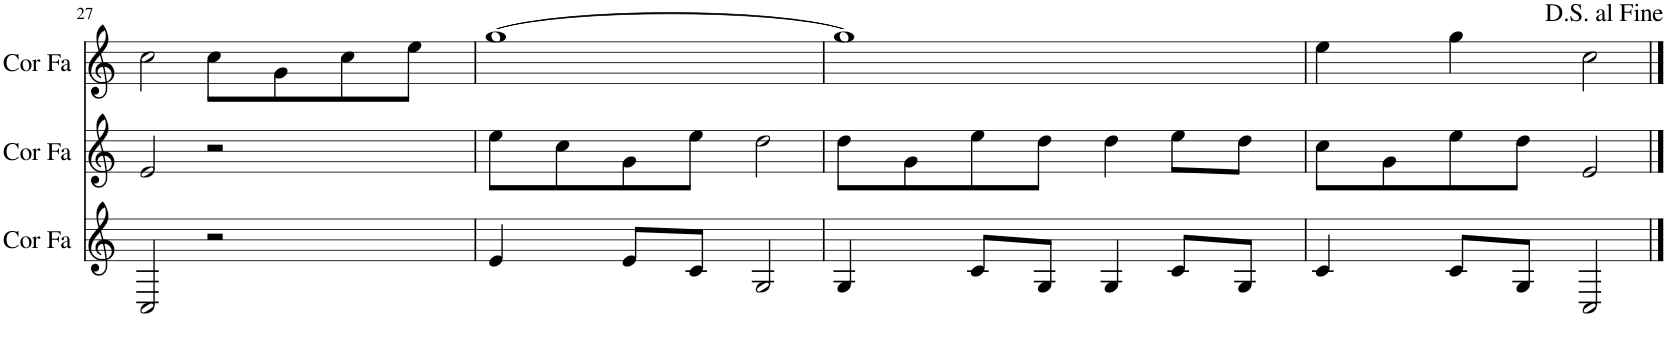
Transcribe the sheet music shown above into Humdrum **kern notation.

**kern	**kern	**kern
*part3	*part2	*part1
*staff3	*staff2	*staff1
*I"Cor en Fa	*I"Cor en Fa	*I"Cor en Fa
*I'Cor Fa	*I'Cor Fa	*I'Cor Fa
!!LO:PB:g=z
*clefG2	*clefG2	*clefG2
*Trd4c7	*Trd4c7	*Trd4c7
*k[]	*k[]	*k[]
*M4/4	*M4/4	*M4/4
=27	=27	=27
2C/	2e/	2cc\
2r	2r	8cc\L
.	.	8g\
.	.	8cc\
.	.	8ee\J
=28	=28	=28
4e/	8ee\L	[1gg
.	8cc\	.
8e/L	8g\	.
8c/J	8ee\J	.
2G/	2dd\	.
=29	=29	=29
4G/	8dd\L	1gg]
.	8g\	.
8c/L	8ee\	.
8G/J	8dd\J	.
4G/	4dd\	.
8c/L	8ee\L	.
8G/J	8dd\J	.
=30	=30	=30
4c/	8cc\L	4ee\
.	8g\	.
8c/L	8ee\	4gg\
8G/J	8dd\J	.
2C/	2e/	2cc\
==	==	==
*-	*-	*-
